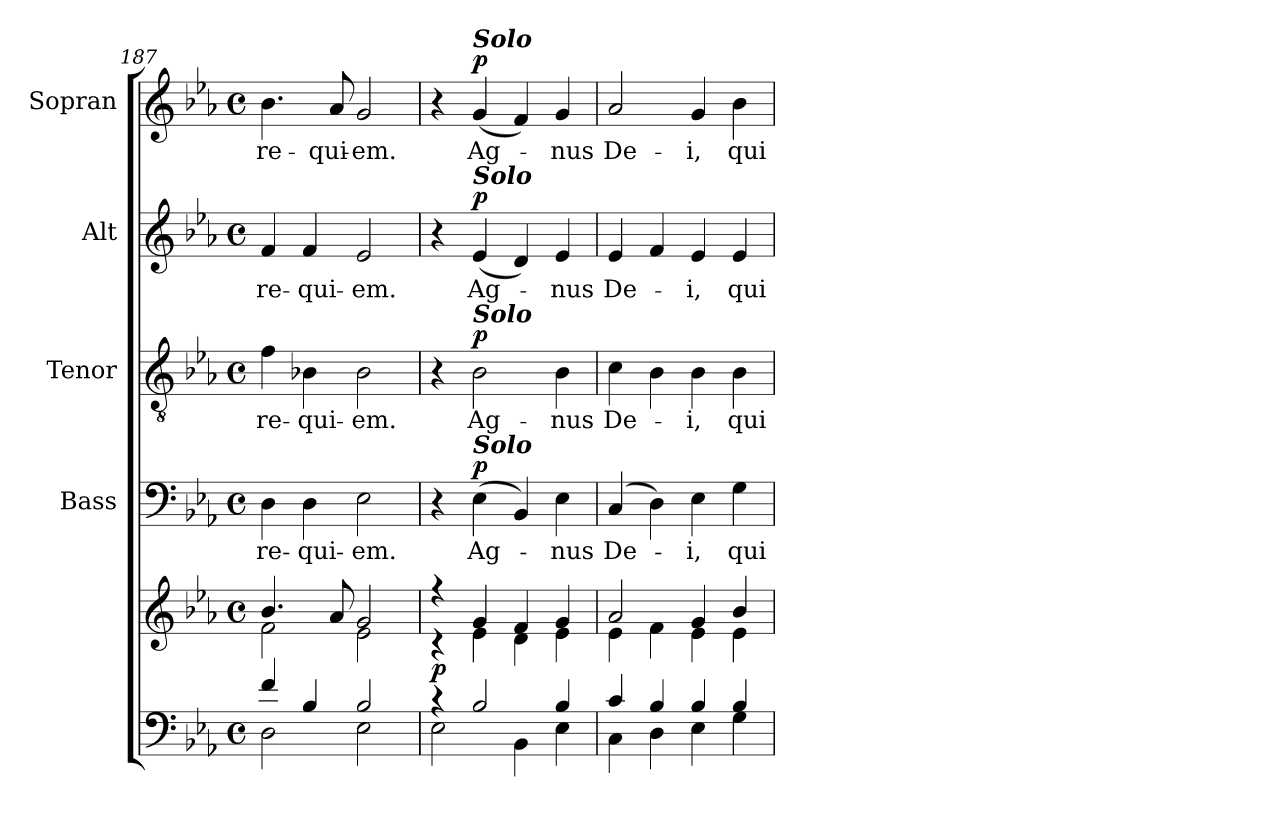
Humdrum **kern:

**kern	**kern	**dynam	**kern	**text	**dynam	**kern	**text	**dynam	**kern	**text	**dynam	**kern	**text	**dynam
*part5	*part5	*part5	*part4	*part4	*part4	*part3	*part3	*part3	*part2	*part2	*part2	*part1	*part1	*part1
*staff6	*staff5	*staff5/6	*staff4	*staff4	*staff4	*staff3	*staff3	*staff3	*staff2	*staff2	*staff2	*staff1	*staff1	*staff1
*	*	*	*I"Bass	*	*	*I"Tenor	*	*	*I"Alt	*	*	*I"Sopran	*	*
*	*	*	*I'B.	*	*	*I'T.	*	*	*I'A.	*	*	*I'S.	*	*
!!LO:LB:g=z
*clefF4	*clefG2	*	*clefF4	*	*	*clefGv2	*	*	*clefG2	*	*	*clefG2	*	*
*k[b-e-a-]	*k[b-e-a-]	*	*k[b-e-a-]	*	*	*k[b-e-a-]	*	*	*k[b-e-a-]	*	*	*k[b-e-a-]	*	*
*E-:	*E-:	*	*E-:	*	*	*E-:	*	*	*E-:	*	*	*E-:	*	*
*M4/4	*M4/4	*	*M4/4	*	*	*M4/4	*	*	*M4/4	*	*	*M4/4	*	*
*met(c)	*met(c)	*	*met(c)	*	*	*met(c)	*	*	*met(c)	*	*	*met(c)	*	*
=187	=187	=187	=187	=187	=187	=187	=187	=187	=187	=187	=187	=187	=187	=187
*^	*^	*	*	*	*	*	*	*	*	*	*	*	*	*
!	!	!	!	!	!	!LO:LY:b	!	!	!LO:LY:b	!	!	!LO:LY:b	!	!	!LO:LY:b	!
4f/	2D\	4.b-/	2f\	.	4D\	re-	.	4f\	re-	.	4f/	re-	.	4.b-\	re-	.
!	!	!	!	!	!	!LO:LY:b	!	!	!LO:LY:b	!	!	!LO:LY:b	!	!	!	!
4B-/	.	.	.	.	4D\	-qui-	.	4B-X\	-qui-	.	4f/	-qui-	.	.	.	.
!	!	!	!	!	!	!	!	!	!	!	!	!	!	!	!LO:LY:b	!
.	.	8a-/	.	.	.	.	.	.	.	.	.	.	.	8a-/	-qui-	.
!	!	!	!	!	!	!LO:LY:b	!	!	!LO:LY:b	!	!	!LO:LY:b	!	!	!LO:LY:b	!
2B-/	2E-\	2g/	2e-\	.	2E-\	-em.	.	2B-\	-em.	.	2e-/	-em.	.	2g/	-em.	.
=188	=188	=188	=188	=188	=188	=188	=188	=188	=188	=188	=188	=188	=188	=188	=188	=188
!	!	!	!	!LO:DY:b	!	!	!	!	!	!	!	!	!	!	!	!
4rc	2E-\	4r	4r	p	4r	.	.	4r	.	.	4r	.	.	4r	.	.
!	!	!	!	!	!	!	!	!	!	!	!	!	!	!LO:TX:a:Bi:t=Solo	!	!
!	!	!	!	!	!	!	!	!	!	!	!LO:TX:a:Bi:t=Solo	!	!	!	!	!
!	!	!	!	!	!	!	!	!LO:TX:a:Bi:t=Solo	!	!	!	!	!	!	!	!
!	!	!	!	!	!LO:TX:a:Bi:t=Solo	!	!	!	!	!	!	!	!	!	!	!
!	!	!	!	!	!	!LO:LY:b	!LO:DY:a	!	!LO:LY:b	!LO:DY:a	!	!LO:LY:b	!LO:DY:a	!	!LO:LY:b	!LO:DY:a
2B-/	.	4g/	4e-\	.	(>4E-\	Ag-	p	2B-\	Ag-	p	(<4e-/	Ag-	p	(<4g/	Ag-	p
.	4BB-\	4f/	4d\	.	4BB-/)	.	.	.	.	.	4d/)	.	.	4f/)	.	.
!	!	!	!	!	!	!LO:LY:b	!	!	!LO:LY:b	!	!	!LO:LY:b	!	!	!LO:LY:b	!
4B-/	4E-\	4g/	4e-\	.	4E-\	-nus	.	4B-\	-nus	.	4e-/	-nus	.	4g/	-nus	.
=189	=189	=189	=189	=189	=189	=189	=189	=189	=189	=189	=189	=189	=189	=189	=189	=189
!	!	!	!	!	!	!LO:LY:b	!	!	!LO:LY:b	!	!	!LO:LY:b	!	!	!LO:LY:b	!
4c/	4C\	2a-/	4e-\	.	(4C/	De-	.	4c\	De-	.	4e-/	De-	.	2a-/	De-	.
4B-/	4D\	.	4f\	.	4D\)	.	.	4B-\	.	.	4f/	.	.	.	.	.
!	!	!	!	!	!	!LO:LY:b	!	!	!LO:LY:b	!	!	!LO:LY:b	!	!	!LO:LY:b	!
4B-/	4E-\	4g/	4e-\	.	4E-\	-i,	.	4B-\	-i,	.	4e-/	-i,	.	4g/	-i,	.
!	!	!	!	!	!	!LO:LY:b	!	!	!LO:LY:b	!	!	!LO:LY:b	!	!	!LO:LY:b	!
4B-/	4G\	4b-/	4e-\	.	4G\	qui	.	4B-\	qui	.	4e-/	qui	.	4b-\	qui	.
*v	*v	*	*	*	*	*	*	*	*	*	*	*	*	*	*	*
*	*v	*v	*	*	*	*	*	*	*	*	*	*	*	*	*
=	=	=	=	=	=	=	=	=	=	=	=	=	=	=
*-	*-	*-	*-	*-	*-	*-	*-	*-	*-	*-	*-	*-	*-	*-
